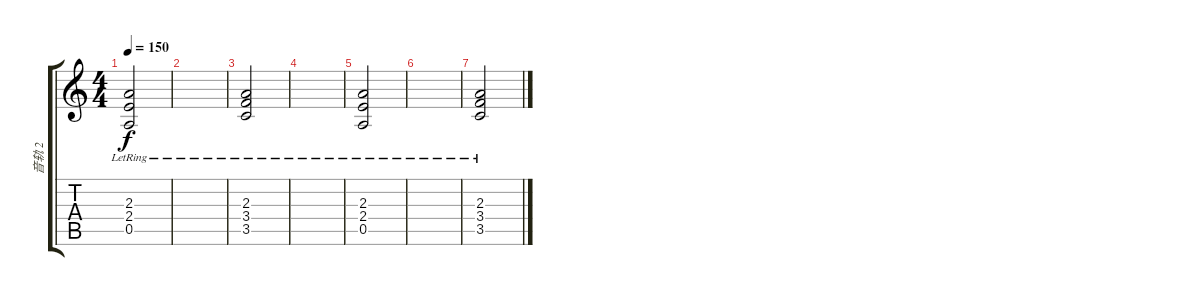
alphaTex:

\track ("音轨 2" "音轨 2") {instrument acousticguitarsteel}
\staff {score tabs}
\tuning (E4 B3 G3 D3 A2 E2) {hide}
\ts (4 4)
\tempo 150
\clef g2
\ks c
(2.3{lr} 2.4{lr} 0.5{lr}).2{dy f} |
|
(2.3{lr} 3.4{lr} 3.5{lr}).2 |
|
(2.3{lr} 2.4{lr} 0.5{lr}).2 |
|
(2.3{lr} 3.4{lr} 3.5{lr}).2
